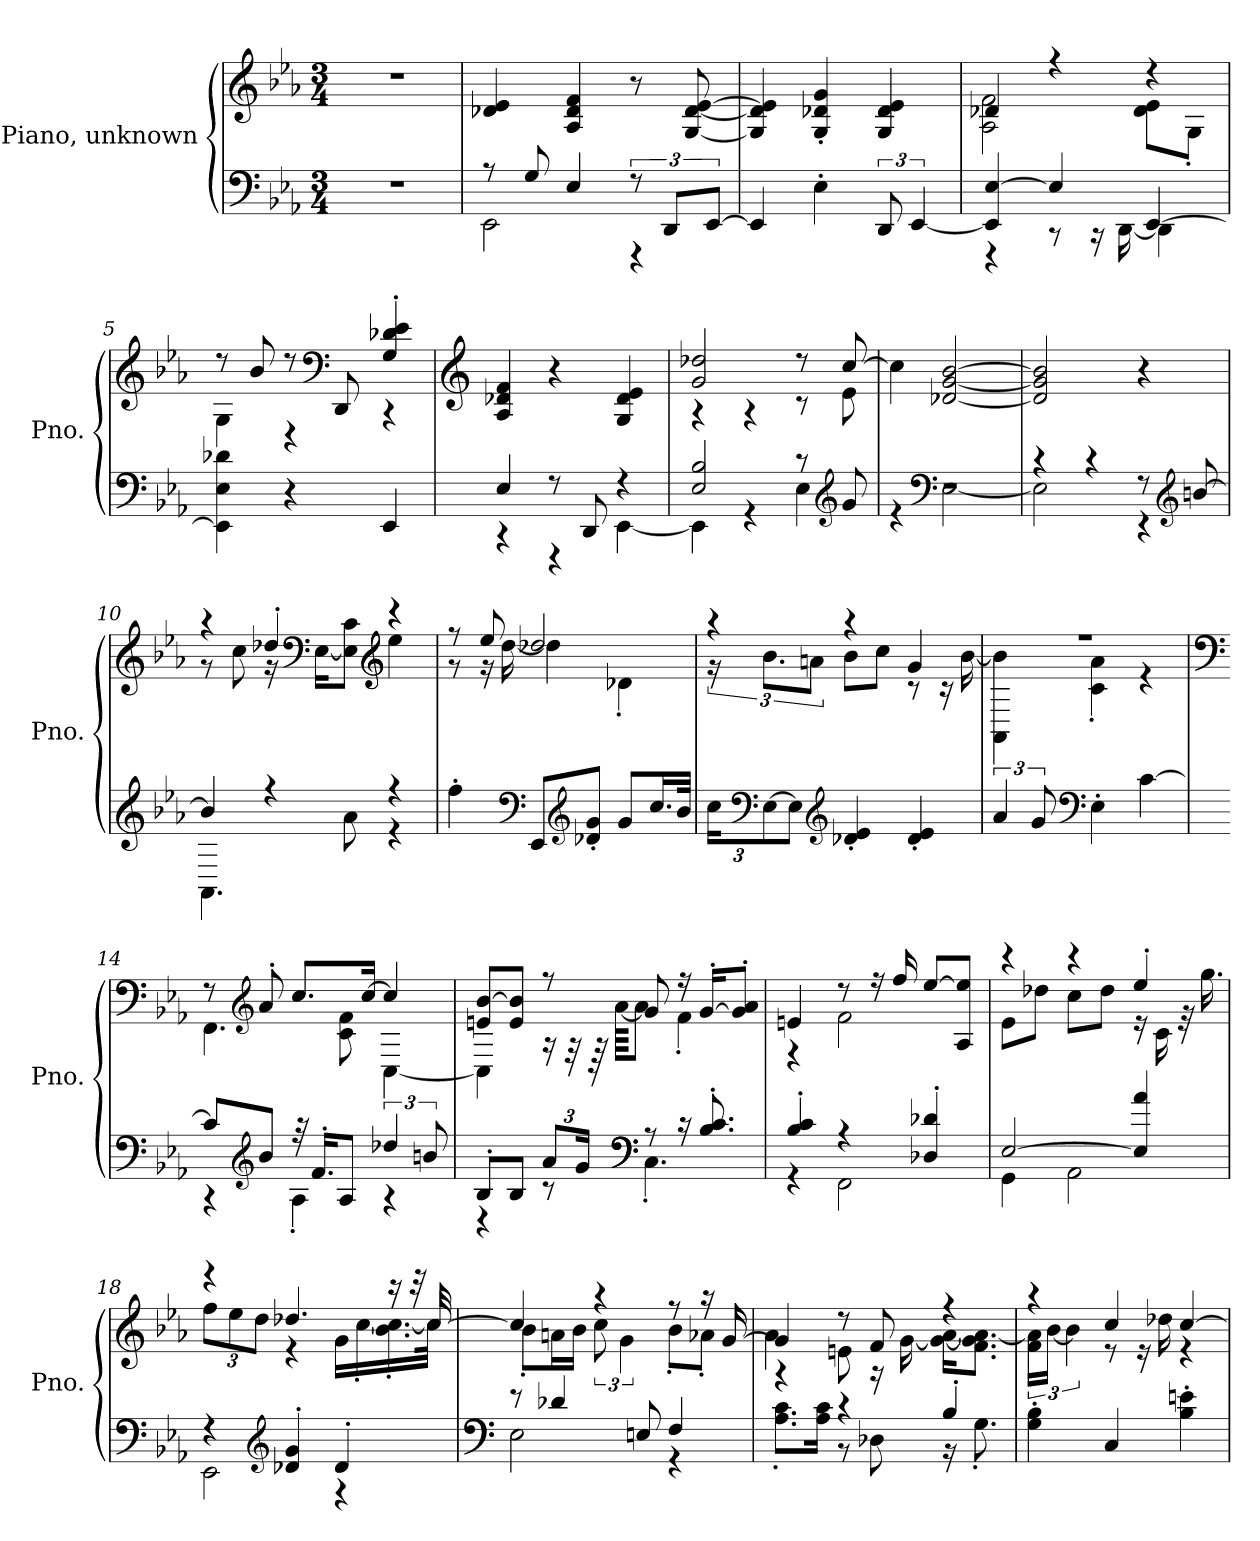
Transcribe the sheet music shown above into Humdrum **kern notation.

**kern	**kern
*part1	*part1
*staff2	*staff1
*I"Piano, unknown	*
*I'Pno.	*
*clefF4	*clefG2
*k[b-e-a-]	*k[b-e-a-]
*M3/4	*M3/4
*MM124	*MM124
=1	=1
2.r	2.r
=2	=2
*^	*
8r	2EE-\	4d-X/ 4e-/
8G/	.	.
4E-/	.	4A-/ 4d-/ 4f/
12r	4r	8r
12DD/L	.	.
.	.	[8G/ [8d-/ [8e-/
[12EE-/J	.	.
*v	*v	*
=3	=3
4EE-/]	4G/] 4d-/] 4e-/]
4E-'\	4G/' 4d-X/' 4g/'
12DD/	4G/ 4d-/ 4e-/
[6EE-/	.
=4	=4
*^	*^
4EE-/] [4E-/	4r	4d-X/	2A-\ 2f\
4E-/]	8r	4r	.
.	16r	.	.
.	[16DD\	.	.
[4EE-/	4DD\]	4r	8d-\ 8e-\L
.	.	.	8G'\J
*v	*v	*	*
=5	=5	=5
4EE-\] 4E-\ 4d-X\	8r	4G\
.	8b-/	.
4r	8r	4r
*	*clefF4	*
.	8DD/	.
4EE-/	4G/' 4d-X/' 4e-/'	4r
*	*v	*v
!!LO:LB:g=z
=6	=6
*	*clefG2
*^	*
4E-/	4r	4A-/ 4d-X/ 4f/
8r	4r	4r
8DD/	.	.
4r	[4EE-\	4G/ 4d-/ 4e-/
=7	=7	=7
*	*	*^
2E-/ 2B-/	4EE-\]	2g/ 2dd-X/	4r
.	4r	.	4r
8r	4E-\	8r	8r
*clefG2	*	*	*
8g/	.	[8cc/	8e-\
*	*	*v	*v
=8	=8	=8
2.r	4r	4cc\]
*clefF4	*	*
.	[2E-\	[2d-X/ [2g/ [2b-/
=9	=9	=9
4r	2E-\]	2d-/] 2g/] 2b-/]
4r	.	.
8r	4r	4r
*clefG2	*	*
[8bn/	.	.
=10	=10	=10
*	*	*^
4b/]	4.AA-\	4r	8r
.	.	.	8cc\
4r	.	4dd-X'/	16r
*	*	*clefF4	*
.	.	.	[16E-\KL
.	8a-\	.	8E-\] 8c\J
*	*	*clefG2	*
4r	4r	4r	4ee-\
*v	*v	*	*
!!LO:LB:g=z	!!
=11	=11	=11
4ff'\	8r	8r
.	8ee-/	16r
.	.	[16dd\
*clefF4	*	*
8EE-/L	2dd-X/	4dd\]
*clefG2	*	*
8d-X/' 8g/'J	.	.
8g/L	.	4d-X'\
16.cc/L	.	.
32b-/JJk	.	.
=12	=12	=12
*Xbrackettup	*	*
24cc\KL	4r	24r
*clefF4	*	*
[12E-\	.	12.b-\L
8E-\J]	.	.
.	.	12an\J
*clefG2	*	*
4d-X/' 4e-/'	4r	8b-\L
.	.	8cc\J
4d-/' 4e-/'	4g/	8r
.	.	16r
.	.	[16b-\
=13	=13	=13
*brackettup	*	*
6a-/	2.r	4AA-\ 4b-\]
12g/	.	.
*clefF4	*	*
4E-'\	.	4c\' 4a-\'
[4c\	.	4r
!!LO:LB:g=z	!!
=14	=14	=14
*	*clefF4	*
*^	*	*
8c/L]	4r	8r	4.FF\
*clefG2	*	*clefG2	*
8b-/J	.	8a-'/	.
32r	4A-'\	8.cc/L	.
16.f'/KL	.	.	.
8A-/J	.	.	8c\ 8f\
.	.	[16cc/Jk	.
6dd-X/	4r	4cc/]	[4C\
12bn/	.	.	.
=15	=15	=15	=15
8B-'/L	4r	8en/ [8b-/L	4C\]
8B-/J	.	8e/ 8b-/]J	.
*Xbrackettup	*	*	*
12a-/L	8r	8r	16r
.	.	.	32r
24g/Jk	.	.	.
.	.	.	64r
.	.	.	[64a-\KKKL
*clefF4	*	*	*
8r	4.C'\	8g/	8a-\J]
16r	.	16r	4f'\
8.B-/' 8.c/'	.	[16g'/KL	.
.	.	8g/]' 8a-/'J	.
=16	=16	=16	=16
4B-/' 4c/'	4r	4en/	4r
4r	2FF\	8r	2f\
.	.	16r	.
.	.	16ff/	.
4D-X/' 4d-X/'	.	[8ee-/L	.
.	.	8A-/ 8ee-/]J	.
!!LO:LB:g=z	!!
=17	=17	=17	=17
[2E-/	4GG\	4r	8e-\L
.	.	.	8dd-X\J
.	2AA-\	4r	8cc\L
.	.	.	8dd-\J
4E-/] 4a-/	.	4ee-'/	16r
.	.	.	16c\
.	.	.	32r
.	.	.	16.gg\
=18	=18	=18	=18
*	*	*	*Xbrackettup
4r	2EE-\	4r	12ff\L
.	.	.	12ee-\
.	.	.	12dd\J
*clefG2	*	*	*
4d-X/' 4g/'	.	4.dd-X/	4r
4d-'/	4r	.	16g\LL
.	.	.	[16cc'\
.	.	16r	16.b-\' 16.cc\_'
.	.	32r	.
.	.	[32cc/	32cc\JJk]
=19	=19	=19	=19
*clefF4	*	*	*
8r	2E-\	4cc/]	8b-'\L
4d-X/	.	.	16an\L
.	.	.	16b-\JJ
*	*	*	*brackettup
.	.	4r	12cc\
.	.	.	6g\
8En/	.	.	.
4F/	4r	8r	8b-'\L
.	.	16r	8a-X'\J
.	.	[16g/	.
!!LO:LB:g=z	!!
=20	=20	=20	=20
4r	8.A-\' 8.c\'L	4g/]	4a-\
.	16A-\ 16c\Jk	.	.
4r	8r	8r	8en\
.	8D-X\	8f/	16r
.	.	.	[16g\
4B-'/	16r	4r	16g\_ [16a-\KL
.	8.G'\	.	8.f\ 8.g\] 8.a-\_J
*v	*v	*	*
=21	=21	=21
4G\' 4B-\'	4r	24f\ 24a-\]LL
.	.	[24b-\JJ
.	.	6b-\]
4C/	4cc/	8r
.	.	16r
.	.	16dd-X\
4B-\' 4en\'	[4cc/	4r
*	*v	*v
=	=
*-	*-
